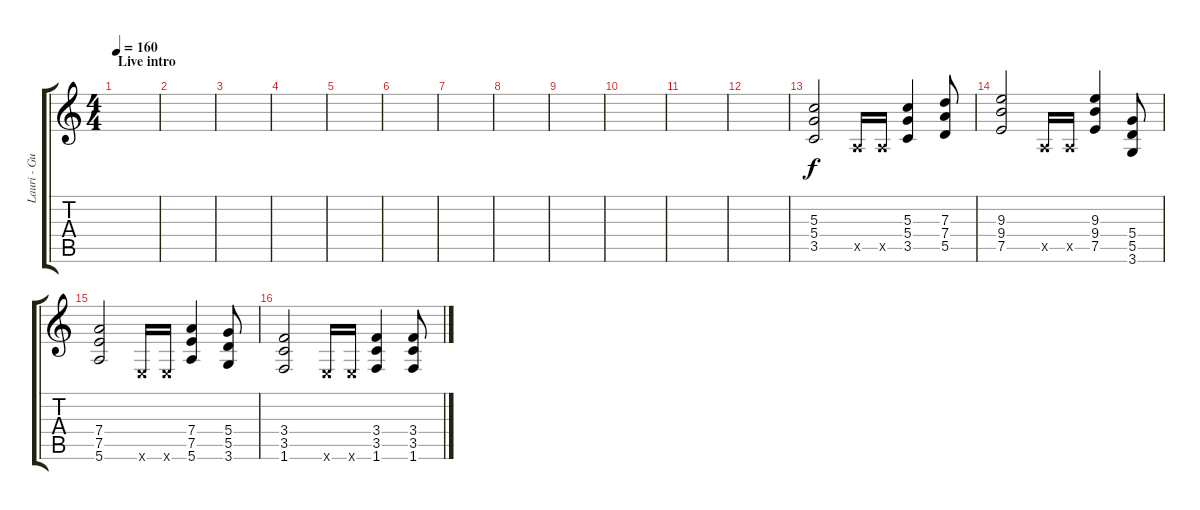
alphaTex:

\track ("Lauri - Guitar 1" "Lauri - Gu") {instrument distortionguitar}
\staff {score tabs}
\tuning (E4 B3 G3 D3 A2 E2) {hide}
\ts (4 4)
\section ("" "Live intro")
\tempo 160
\tempo 130
\tempo 160
\clef g2
\ks c
|
|
|
|
|
|
|
|
|
|
|
|
(5.3 5.4 3.5).2 0.5{x}.16 0.5{x}.16 (5.3 5.4 3.5).4 (7.3 7.4 5.5).8 |
(9.3 9.4 7.5).2 0.5{x}.16 0.5{x}.16 (9.3 9.4 7.5).4 (5.4 5.5 3.6).8 |
(7.4 7.5 5.6).2 0.6{x}.16 0.6{x}.16 (7.4 7.5 5.6).4 (5.4 5.5 3.6).8 |
(3.4 3.5 1.6).2 0.6{x}.16 0.6{x}.16 (3.4 3.5 1.6).4 (3.4 3.5 1.6).8
